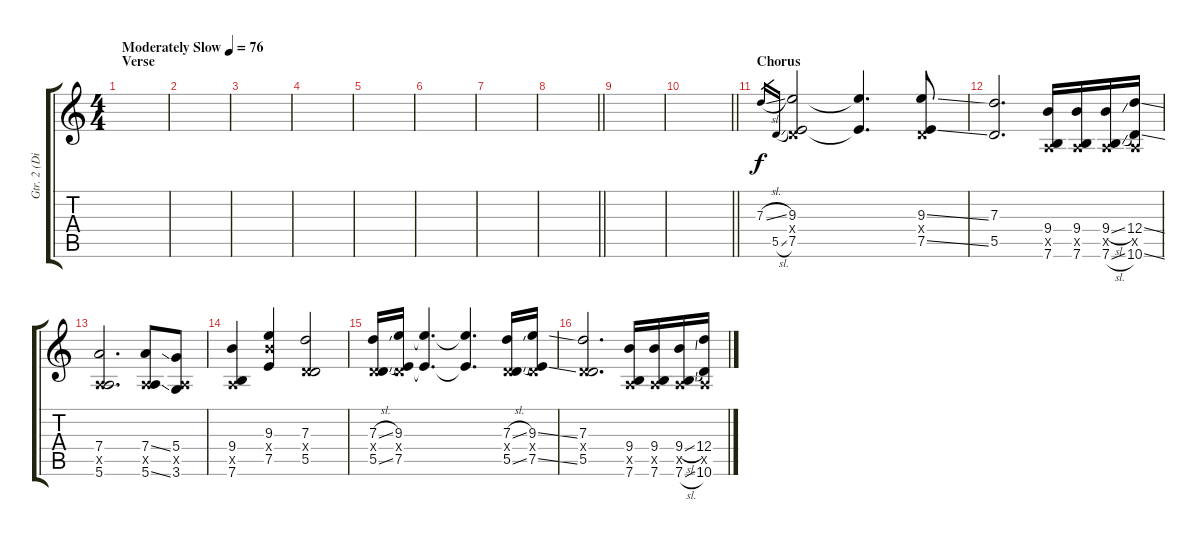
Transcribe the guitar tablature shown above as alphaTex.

\track ("Gtr. 2 (Distorted)" "Gtr. 2 (Di") {instrument distortionguitar}
\staff {score tabs}
\tuning (E4 B3 G3 D3 A2 E2) {hide}
\ts (4 4)
\section ("" "Verse")
\tempo (76 "Moderately Slow")
\clef g2
\ks c
|
|
|
|
|
|
|
\barLineRight lightlight
|
|
\barLineRight lightlight
|
\section ("" "Chorus")
7.3{sl}.16{gr} 5.5{sl}.16{gr} (9.3 0.4{x} 7.5).2 (9.3{t} 7.5{t}).4{d} (9.3{ss} 0.4{x} 7.5{ss}).8 |
(7.3 5.5).2{d} (9.4 0.5{x} 7.6).16 (9.4 0.5{x} 7.6).16 (9.4{sl} 0.5{x} 7.6{sl}).16 (12.4{ss} 0.5{x} 10.6{ss}).16 |
(7.4 0.5{x} 5.6).2{d} (7.4{ss} 0.5{x} 5.6{ss}).8 (5.4 0.5{x} 3.6).8 |
(9.4 0.5{x} 7.6).4 (9.3 9.4{x} 7.5).4 (7.3 0.4{x} 5.5).2 |
(7.3{sl} 0.4{x} 5.5{sl}).16 (9.3 0.4{x} 7.5).16 (9.3{t} 7.5{t}).4{d} (9.3{t} 7.5{t}).4{d} (7.3{sl} 0.4{x} 5.5{sl}).16 (9.3{ss} 0.4{x} 7.5{ss}).16 |
(7.3 0.4{x} 5.5).2{d} (9.4 0.5{x} 7.6).16 (9.4 0.5{x} 7.6).16 (9.4{sl} 0.5{x} 7.6{sl}).16 (12.4{ss} 0.5{x} 10.6{ss}).16
